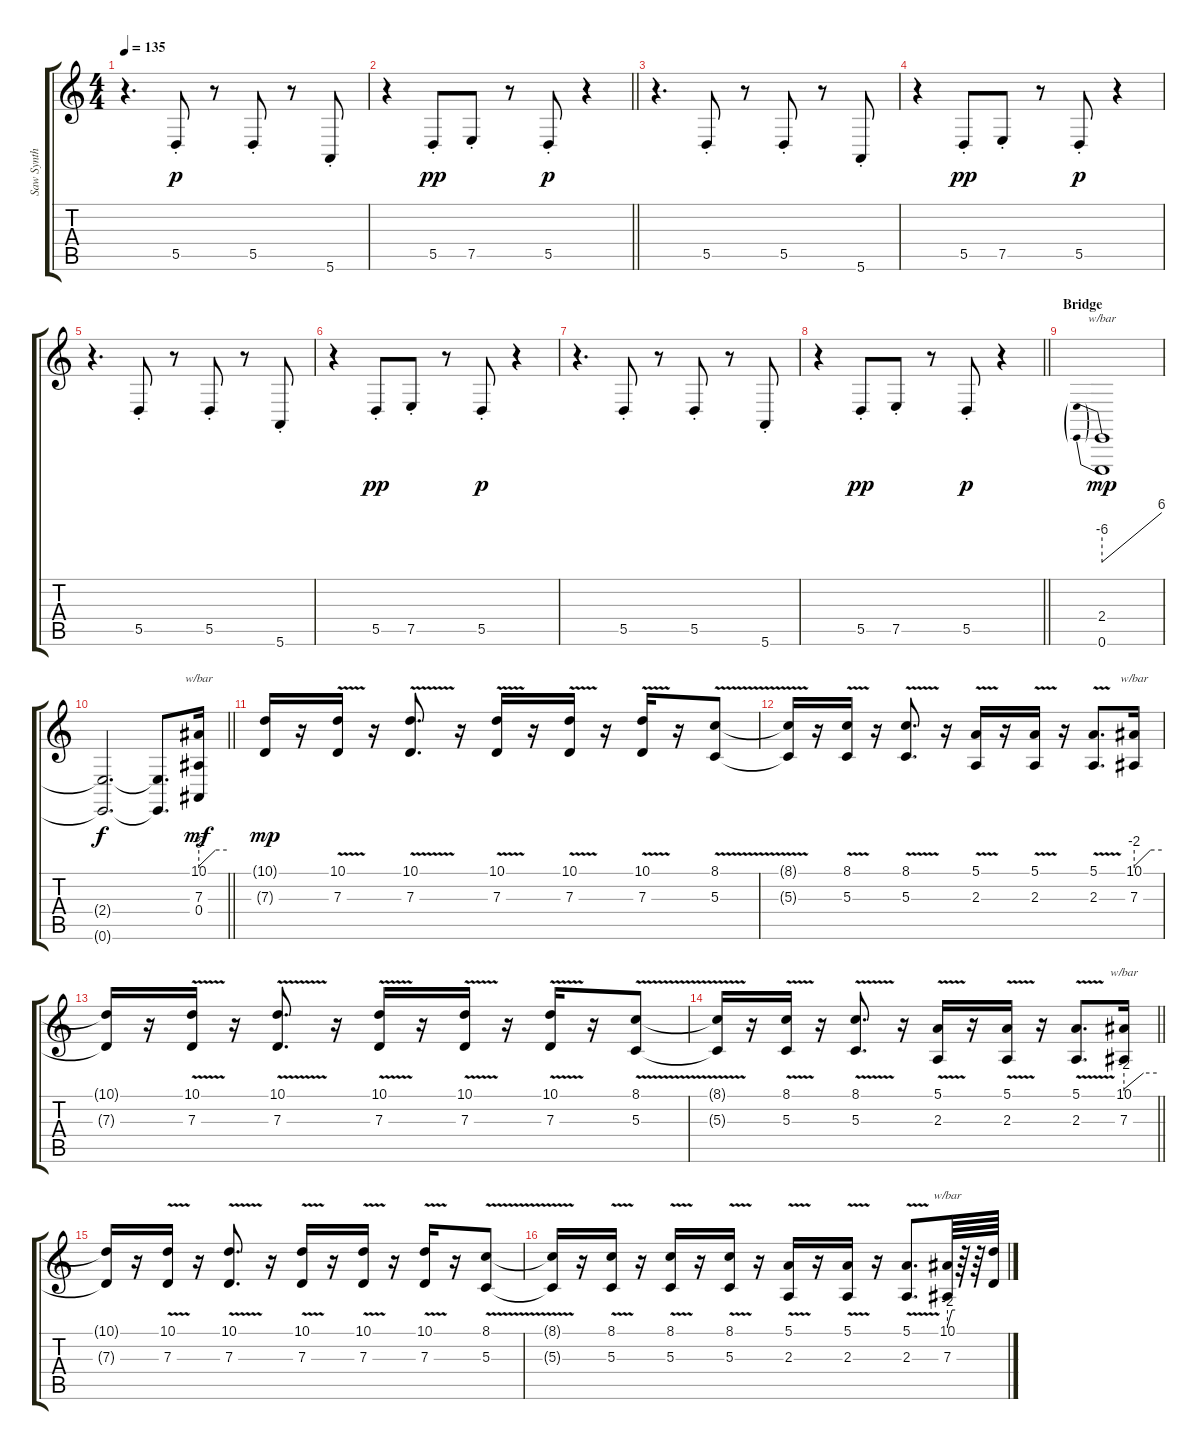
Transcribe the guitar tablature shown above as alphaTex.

\track ("Saw Synth" "Saw Synth") {instrument lead2sawtooth}
\staff {score tabs}
\tuning (E4 B3 G3 D3 A2 E2) {hide}
\ts (4 4)
\tempo 135
\clef g2
\ks c
r.4{d dy p} 5.5{st}.8 r.8 5.5{st}.8 r.8 5.6{st}.8 |
\barLineRight lightlight
r.4 5.5{st}.8{dy pp} 7.5{st}.8 r.8 5.5{st}.8{dy p} r.4 |
\section ("" "")
r.4{d} 5.5{st}.8 r.8 5.5{st}.8 r.8 5.6{st}.8 |
r.4 5.5{st}.8{dy pp} 7.5{st}.8 r.8 5.5{st}.8{dy p} r.4 |
r.4{d} 5.5{st}.8 r.8 5.5{st}.8 r.8 5.6{st}.8 |
r.4 5.5{st}.8{dy pp} 7.5{st}.8 r.8 5.5{st}.8{dy p} r.4 |
r.4{d} 5.5{st}.8 r.8 5.5{st}.8 r.8 5.6{st}.8 |
\barLineRight lightlight
r.4 5.5{st}.8{dy pp} 7.5{st}.8 r.8 5.5{st}.8{dy p} r.4{volume 0} |
\section ("" "Bridge")
(2.4 0.6).1{tbe (predivedive default 0 -24 60 24) dy mp volume 12} |
\barLineRight lightlight
(2.4{t} 0.6{t}).2{d dy f} (2.4{t} 0.6{t}).8{d} (10.1 7.3 0.4).16{tbe (custom default 0 -8 36 0 60 0) dy mf} |
(10.1{t} 7.3{t}).16{dy mp} r.16 (10.1 7.3{v}).16 r.16 (10.1 7.3{v}).8{d} r.16 (10.1 7.3{v}).16 r.16 (10.1 7.3{v}).16 r.16 (10.1 7.3{v}).16 r.16 (8.1 5.3{v}).8 |
(8.1{t} 5.3{t}).16 r.16 (8.1 5.3{v}).16 r.16 (8.1 5.3{v}).8{d} r.16 (5.1 2.3{v}).16 r.16 (5.1 2.3{v}).16 r.16 (5.1 2.3{v}).8{d} (10.1 7.3).16{tbe (custom default 0 -8 36 0 60 0)} |
(10.1{t} 7.3{t}).16 r.16 (10.1 7.3{v}).16 r.16 (10.1 7.3{v}).8{d} r.16 (10.1 7.3{v}).16 r.16 (10.1 7.3{v}).16 r.16 (10.1 7.3{v}).16 r.16 (8.1 5.3{v}).8 |
\barLineRight lightlight
(8.1{t} 5.3{t}).16 r.16 (8.1 5.3{v}).16 r.16 (8.1 5.3{v}).8{d} r.16 (5.1 2.3{v}).16 r.16 (5.1 2.3{v}).16 r.16 (5.1 2.3{v}).8{d} (10.1 7.3).16{tbe (custom default 0 -8 36 0 60 0)} |
(10.1{t} 7.3{t}).16 r.16 (10.1 7.3{v}).16 r.16 (10.1 7.3{v}).8{d} r.16 (10.1 7.3{v}).16 r.16 (10.1 7.3{v}).16 r.16 (10.1 7.3{v}).16 r.16 (8.1 5.3{v}).8 |
(8.1{t} 5.3{t}).16 r.16 (8.1 5.3{v}).16 r.16 (8.1 5.3{v}).16 r.16 (8.1 5.3{v}).16 r.16 (5.1 2.3{v}).16 r.16 (5.1 2.3{v}).16 r.16 (5.1 2.3{v}).8{d} (10.1 7.3).64{tbe (custom default 0 -8 36 0 60 0) volume 7} r.64{volume 8} r.64{volume 9} (10.1{t} 7.3{t}).64{volume 12}
